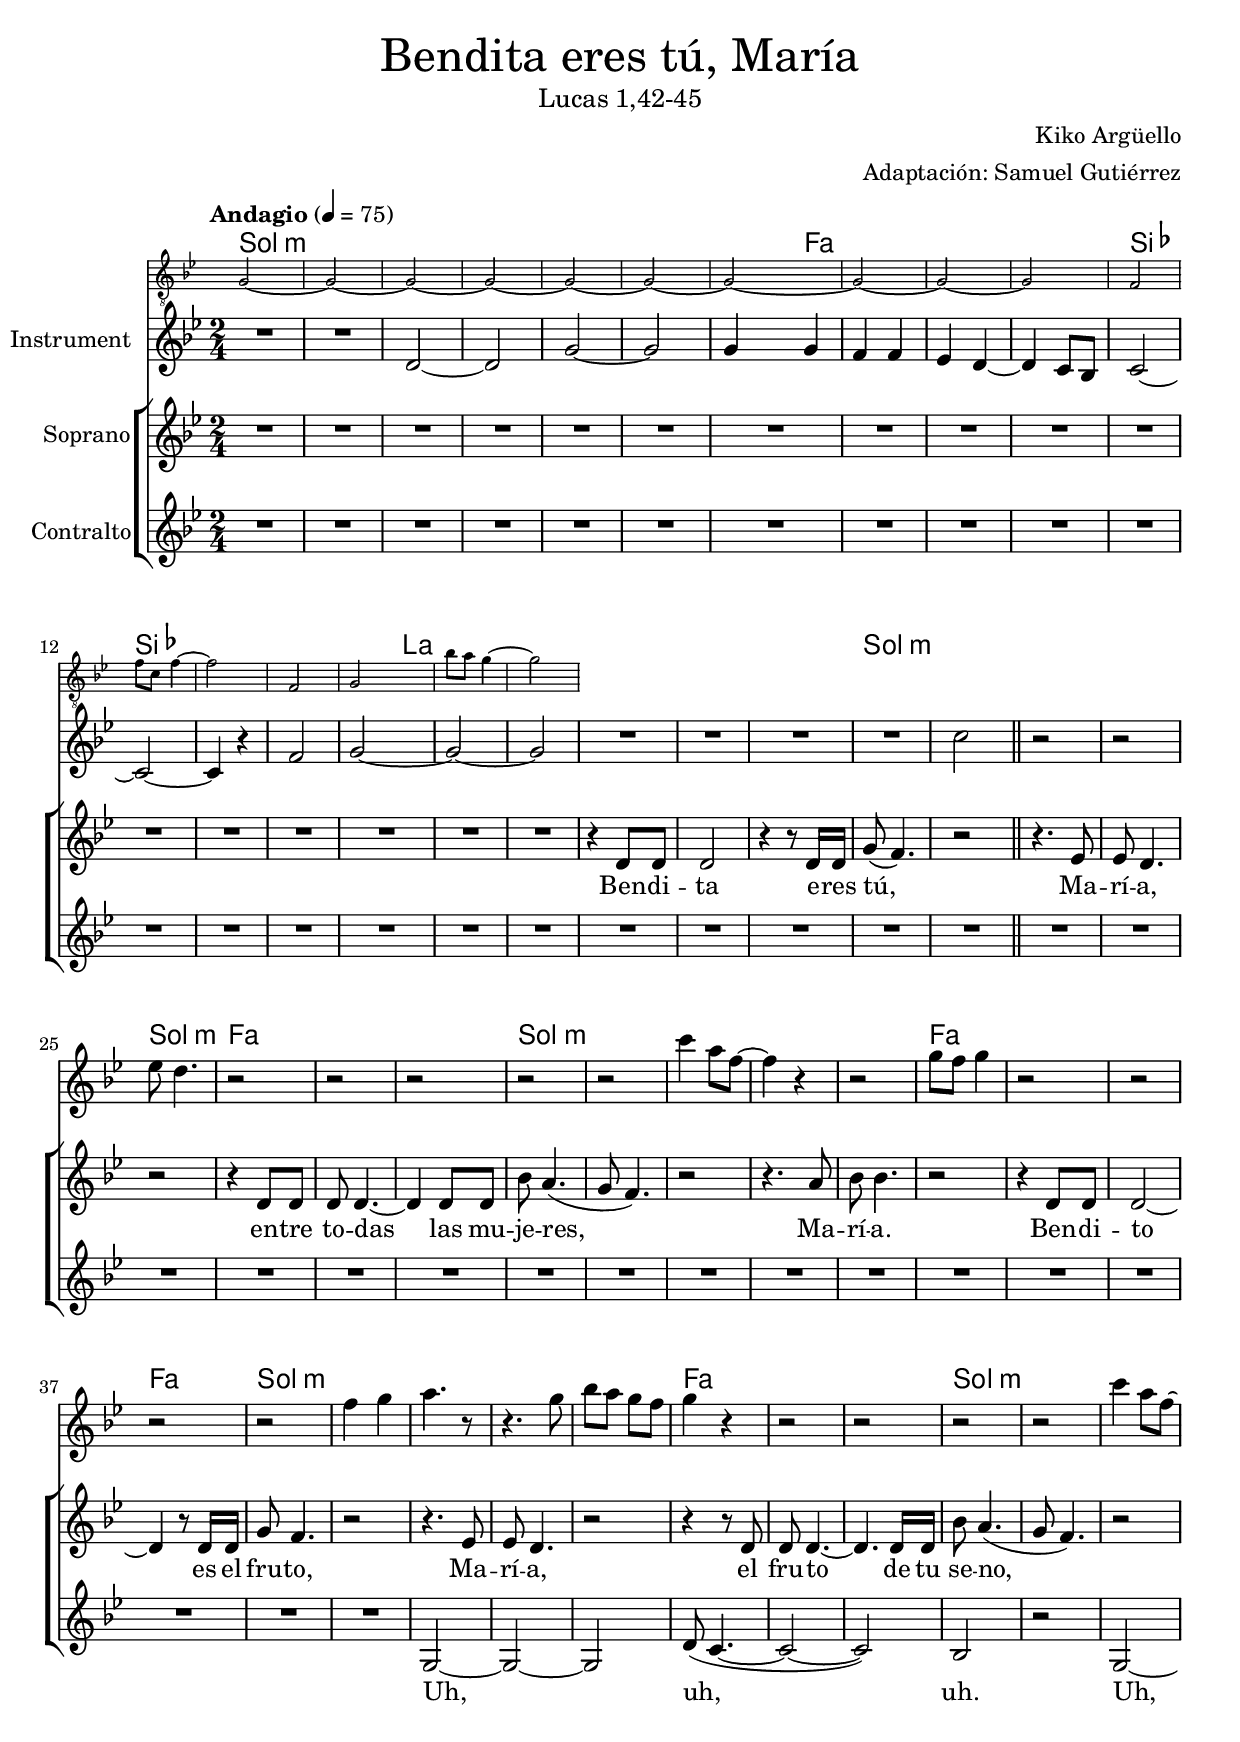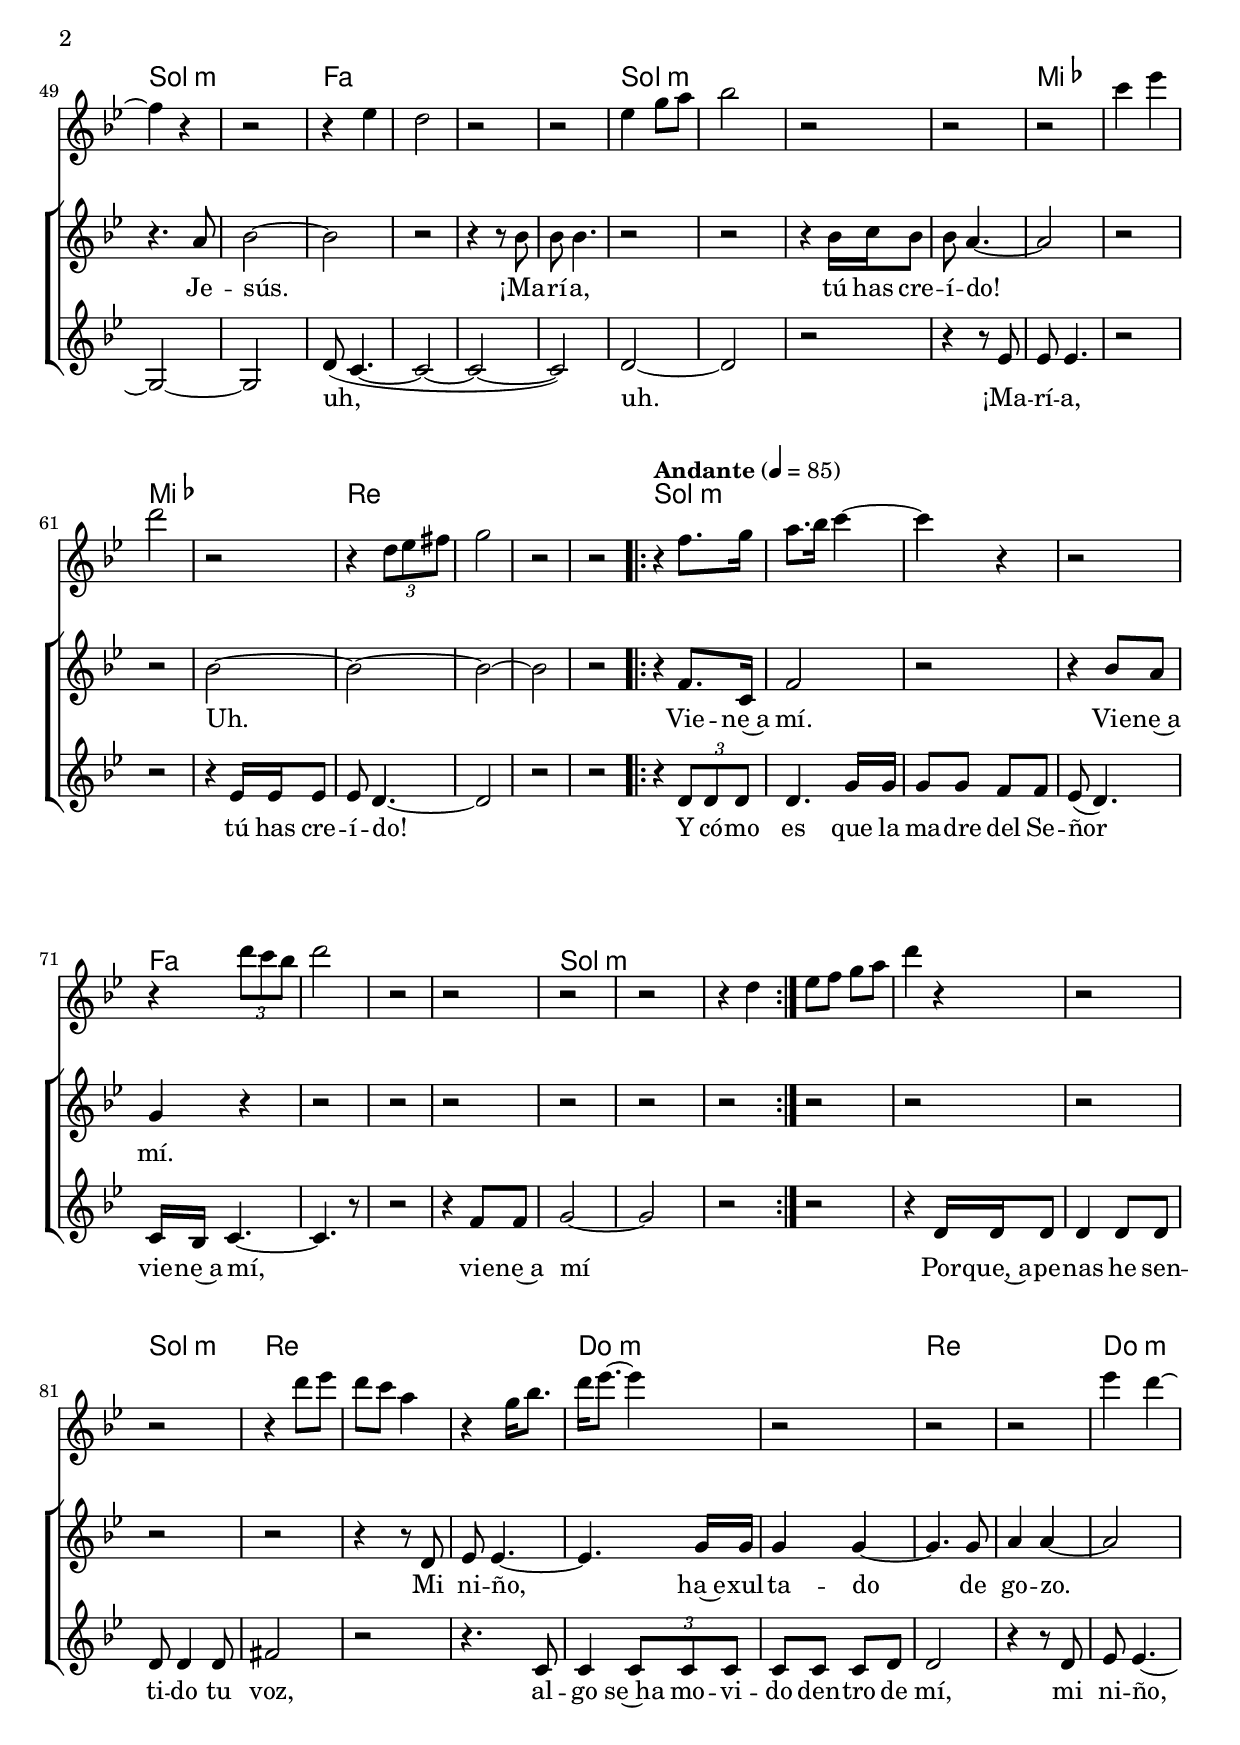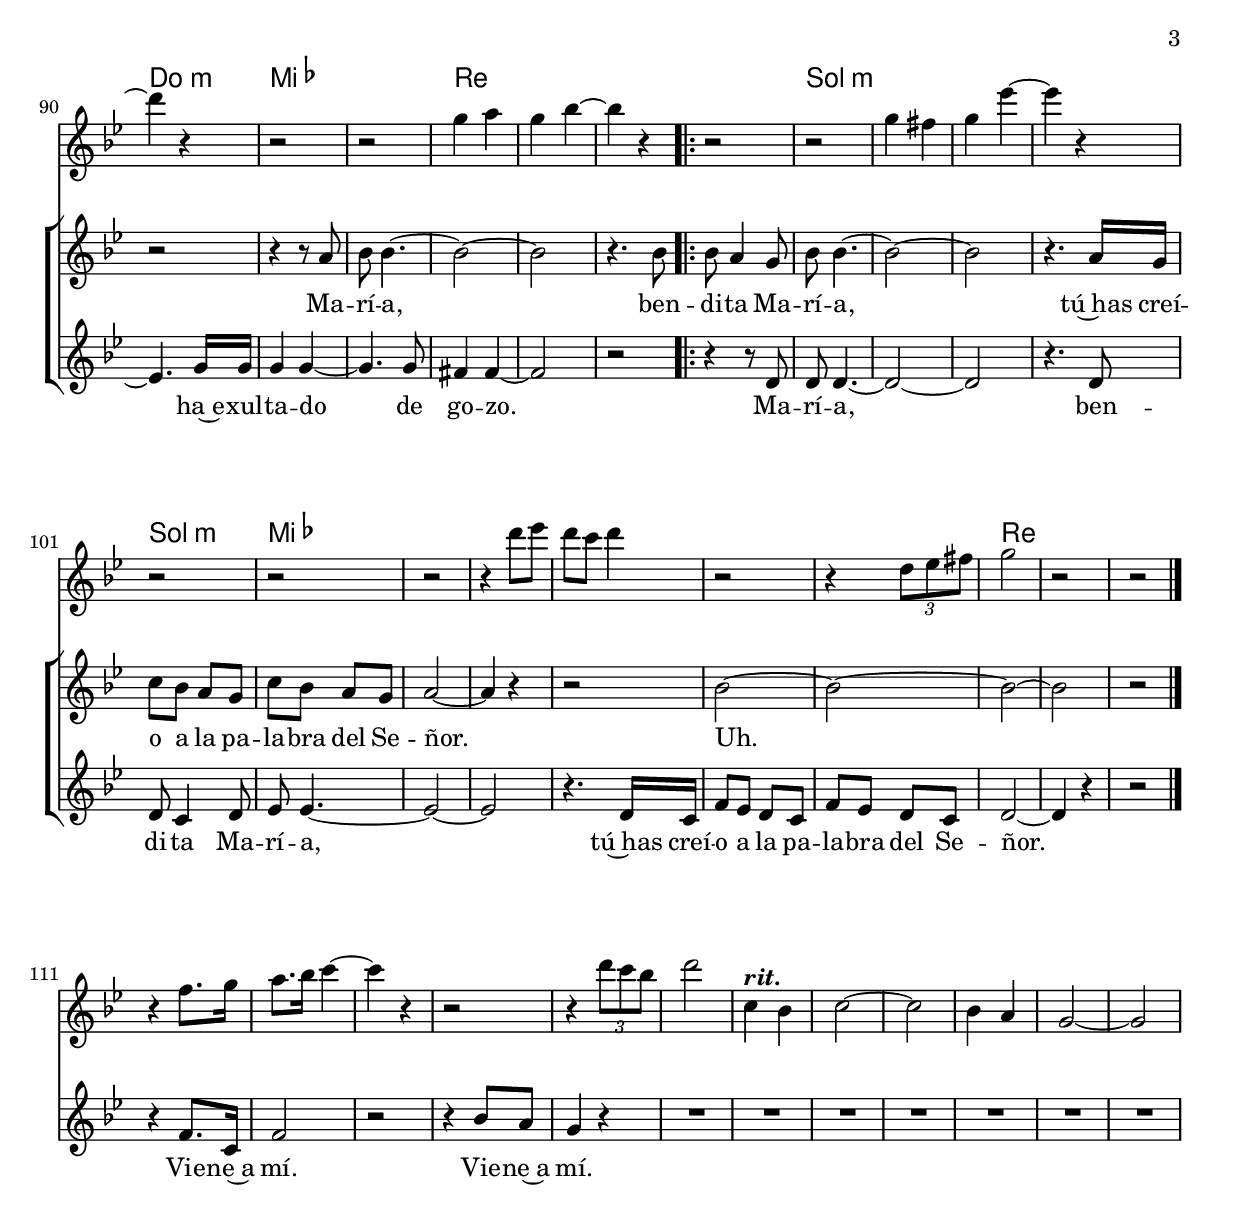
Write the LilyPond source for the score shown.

% Bendita eres tú, María - María Paloma Incorrupta
% by serachsam

\language "espanol"
\version "2.23.2"

% --- Global parameters
%particle = 0
%jump = \break
%time = 4

% --- Includes

title = "Bendita eres tú, María"
subtitle = "Lucas 1,42-45"
subsubtitle = ""
autor = "Kiko Argüello"
arranger = "Adaptación: Samuel Gutiérrez"
other = ""
papper = "letter"
size = 20

global = {
  \key si \minor
  \time 2/4
  \tempo "Andagio" 4 = 75
  s2*22 | %22
  \bar "||"
  s2*44
  \tempo "Andante" 4 = 85
  \repeat volta 2 {
    s2*11
  }
  s2*18
  \repeat volta 2 {
    s2*15
  }
  \bar "|."
}

harmonies = \new ChordNames {
  \set ChordNames.midiInstrument = "church organ"
  \set ChordNames.midiMaximumVolume = #0.5
  \set chordChanges = ##t
  \chordmode {
    \italianChords
    si2:m |%1
    si2:m | 
    si2:m |
    si2:m |
    si2:m |
    si2:m |
    si4:m la4 | 
    la2 |
    la2 |
    la2 |
    re2 |
    re2 |s
    re2 |
    re4 dos4 |
    dos2 |
    dos2 |
    dos2 |
    dos2 |
    dos2 |
    si2:m |
    si2:m |
    si2:m |
    si2:m |
    si2:m |
    la2 |
    la2 |
    la2 |
    si2:m |
    si2:m |
    si2:m |
    si2:m |
    si2:m |
    la2 |
    la2 |
    la2 |
    la2 |
    si2:m |
    si2:m |
    si2:m |
    si2:m |
    si2:m |
    la2 |
    la2 |
    la2 |
    si2:m |
    si2:m |
    si2:m |
    si2:m |
    si2:m |
    la2 |
    la2 |
    la2 |
    la2 |
    si2:m |
    si2:m |
    si2:m |
    si2:m |
    sol2 |
    sol2 |
    sol2 |
    sol2 |
    fas2 |
    fas2 |
    fas2 |
    fas2 |
    si2:m |
    si2:m |
    si2:m |
    si2:m |
    la2 |
    la2 |
    la2 |
    la2 |
    si2:m |
    si2:m |
    si2:m |
    si2:m |
    si2:m |
    si2:m |
    si2:m |
    fas2 |
    fas2 |
    fas2 |
    mi2:m |
    mi2:m |
    fas2 |
    fas2 |
    mi2:m |
    mi2:m |
    sol2 |
    sol2 |
    fas2 |
    fas2 |
    fas2 |
    fas2 |
    si2:m |
    si2:m |
    si2:m |
    si2:m |
    si2:m |
    sol2 |
    sol2 |
    sol2 |
    sol2 |
    sol2 |
    sol2 |
    fas2 |
    fas2 |
  }
}

instrument = \relative do'' {
  \compressEmptyMeasures
  \dynamicUp
  
  <<
    { 
      R2*2 | 
      fas,2~ | %63
      fas2 |
      si2~ |
      si2 |
      si4 si |
      la4 la |
      sol4 fas4~ |
      fas4 mi8 re |
      mi2~ | %67
      mi2~ | 
      mi4 r | 
      la2 | 
      si2~ | 
      si2~ | 
      si2 |
    }
    \new Staff \with {
      \remove "Time_signature_engraver"
      alignAboveContext = "main"
      \magnifyStaff #2/3
      \override VerticalAxisGroup.default-staff-staff-spacing = #'((basic-distance . 6) (padding . -10))
    }
    {
      \set Staff.midiInstrument = #"cello"
      \clef "G_8"
      \key si \minor
      si,2~ |
      si2~ |
      si2~ |
      si2~ |
      si2~ |
      si2~ |
      si2~ |
      si2~ |
      si2~ |
      si2 |
      la2 |
      la'8 mi la4~ |
      la2 |
      la,2 |
      si2 |
      re'8 dos si4~ |
      si2 |
    }
  >> %2

  R2*4 | %27
  mi2 | %29
  r2 | %30
  r2 | %30
  sol8 fas4. | %31
  r2 | %32
  r2 | %33
  r2 | %34
  r2 | %35
  r2 | %36
  mi'4 dos8 la~ | %37
  la4 r | %38
  r2 |
  si8 la8 si4 | %39
  r2 | %40
  r2 | %41
  r2 | %42
  r2 | %43
  la4 si | %44
  dos4. r8 |
  r4. si8 | %45
  re8 dos si la | %46
  si4 r	| %47
  r2 | %48
  r2 | %49
  r2 | %50
  r2 | %51
  mi4 dos8 la~ | %52
  la4 r | %53
  r2 | %54
  r4 sol | %55
  fas2 | %56
  r2 | %57
  r2 | %57
  sol4 si8 dos8 | %58
  re2 | %59
  r2 | %60
  r2 | %60
  r2 | %60
  mi4 sol | %61
  fas2 | %62
  r2 | %63
  r4 \tuplet 3/2 {fas,8 sol las} | %63
  si2 | %64
  r2 | %65
  r2 | %66
  r4 la8. si16 | %67
  dos8. re16 mi4~ | %69
  mi4 r | %70
  r2 |
  r4 \tuplet 3/2 { fas8 mi re } | %71
  fas2 | %73
  r2 | %74
  r2 | %74
  r2 | %74
  r2 | %74
  r4 fas, | %75
  sol8 la si dos | %76
  fas4 r | %77
  r2 | %78
  r2 | %78
  r4 fas8 sol | %79
  fas8 mi dos4 | %80
  r4 si16 re8. | %81
  fas16 sol8.~sol4 | %82
  r2 | %83
  r2 | %84
  r2 | %85
  sol4 fas~ | %85
  fas4 r |
  r2 | %86
  r2 | %86
  si,4 dos | %87
  si4 re~ |
  re4 r | %88
  r2 | %89
  r2 | %89
  si4 las | %91
  si4 sol'~ |
  sol4 r | %56
  r2 |
  r2 |
  r2 |
  r4 fas8 sol |
  fas8 mi fas4 |
  
  r2 | %63
  r4 \tuplet 3/2 {fas,8 sol las} | %63
  si2 | %64
  r2 | %65
  r2 | %66
  r4 la8. si16 | %67
  dos8. re16 mi4~ | %69
  mi4 r | %70
  r2 |
  r4 \tuplet 3/2 { fas8 mi re } | %71
  fas2 | %73
  
  mi,4^\markup{\italic \bold "rit."} re |
  mi2~ |
  mi2 |
  re4 dos |
  si2~ |
  si2 |
}

soprano = \relative do' {
  \compressEmptyMeasures
  \dynamicUp

  R2*17 | %24
  r4 fas8 fas | %25
  fas2 | %26
  r4 r8 fas16 fas | %27
  si8( la4.) | %28
  r2 |
  r4. sol8 | %29
  sol8 fas4. | %30
  r2 | %31
  r4 fas8 fas | %32
  fas8 fas4.~ | %33
  fas4 fas8 fas | %34
  re'8 dos4.( | %35
  si8 la4.) | %36
  r2 |
  r4. dos8 | %37
  re8 re4. | %38
  r2 | %39
  r4 fas,8 fas | %40
  fas2~ | %41
  fas4 r8 fas16 fas | %42
  si8 la4. | %43
  r2 |
  r4. sol8 | %44
  sol8 fas4. | %45
  r2 | %46
  r4 r8 fas | %47
  fas8 fas4.~ | %48
  fas4. fas16 fas | %49
  re'8 dos4.( | %50
  si8 la4.) | %51
  r2 |
  r4. dos8 | %52
  re2~ | %53
  re2 | %54
  r2 | %55
  r4 r8 re | %56
  re8 re4. | %57
  r2 | %58
  r2 | %58
  r4 re16 mi re8 | %59
  re8 dos4.~ | %60
  dos2 | %61
  r2 | %62
  r2 | %62
  re2~ | %63
  re2~ | %64
  re2~ | %65
  re2 | %66
  r2 | %67
  r4 la8. mi16 | %68
  la2 | %69
  r2 |
  r4 re8 dos | %70
  si4 r | %71
  r2 | %72
  r2 | %72
  r2 | %74
  r2 | %73
  r2 | %74
  r2 | %75
  r2 | %76
  r2 | %77
  r2 | %78
  r2 | %79
  r2 | %79
  r4 r8 fas | %80
  sol8 sol4.~ | %81
  sol4. si16 si | %82
  si4 si~ | %83
  si4. si8 | %84
  dos4 dos~ | %85
  dos2 | %86
  r2 |
  r4 r8 dos | %87
  re8 re4.~ | %88
  re2~ |
  re2 |
  r4. re8 |
  re8 dos4 si8 |
  re8 re4.~ |
  re2~ | 
  re2 |
  r4. dos16 si |
  mi8 re dos si |
  mi8 re dos si |
  dos2~ |
  dos4 r |
  r2 |
  
  re2~ | %63
  re2~ | %64
  re2~ | %65
  re2 | %66
  r2 | %67
  r4 la8. mi16 | %68
  la2 | %69
  r2 |
  r4 re8 dos | %70
  si4 r | %71
  R2*7 | %72
}

soprano-lyrics = \lyricmode {
  Ben -- di -- ta e -- res tú, Ma -- rí -- a,
  en -- tre to -- das las mu -- je -- res, Ma -- rí -- a.
  Ben -- di -- to es el fru -- to, Ma -- rí -- a,
  el fru -- to de tu se -- no, Je -- sús.
  ¡Ma -- rí -- a, tú has cre -- í -- do!
  
  Uh. Vie -- ne~a mí. Vie -- ne~a mí.
  
  Mi ni -- ño, ha~e -- xul -- ta -- do de go -- zo.
  
  Ma -- rí -- a, ben -- di -- ta Ma -- rí -- a,
  tú~has creí -- o a la pa -- la -- bra del Se -- ñor.
  
  Uh. Vie -- ne~a mí. Vie -- ne~a mí.
}

\include "alto.ily"
% \include "metronome.ily"

% --- Global size
%#(set-global-staff-size \size)

% --- Header
\header {
  title = \markup{\fontsize #2 \normal-text \title}
  subtitle = \markup{\normal-text \subtitle}
  subsubtitle = \markup{\normal-text \subsubtitle}
  composer = \autor
  arranger = \markup {\right-column { \arranger \other}}
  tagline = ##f
  breakbefore = ##t
}

% --- Music

% --- Harmony

% --- Sheet
\score {
  <<
    \transpose si sol {\harmonies}
    \new Staff = "main" {
      <<
        \set Staff.instrumentName = "Instrument"
        \set Staff.midiInstrument = #"violin"
        %\set Staff.midiMaximumVolume = #1.5
        \transpose si sol {<< \global \instrument >>}
      >>
    }
    \new ChoirStaff {
      <<
        \new Staff {
          <<
            \set Staff.instrumentName = "Soprano"
            \set Staff.midiInstrument = #"oboe"
            %\set Staff.midiMaximumVolume = #1.5
            <<
              \new Voice = "soprano" { \transpose si sol {<< \global \soprano >>} }
              \new Lyrics \lyricsto "soprano" { \soprano-lyrics }
            >>
          >>
        }
        \new Staff {
          <<
            \set Staff.instrumentName = "Contralto"
            \set Staff.midiInstrument = #"clarinet"
            %\set Staff.midiMaximumVolume = #1.5
            <<
              \new Voice = "alto" { \transpose si sol {<< \global \alto >>} }
              \new Lyrics \lyricsto "alto" { \alto-lyrics }
            >>
          >>
        }
      >>
    }
  >>
  \layout {}
  \midi {}
}

% --- Paper
\paper {
  #(set-default-paper-size "letter")
  page-breaking = #ly:page-turn-breaking
}
